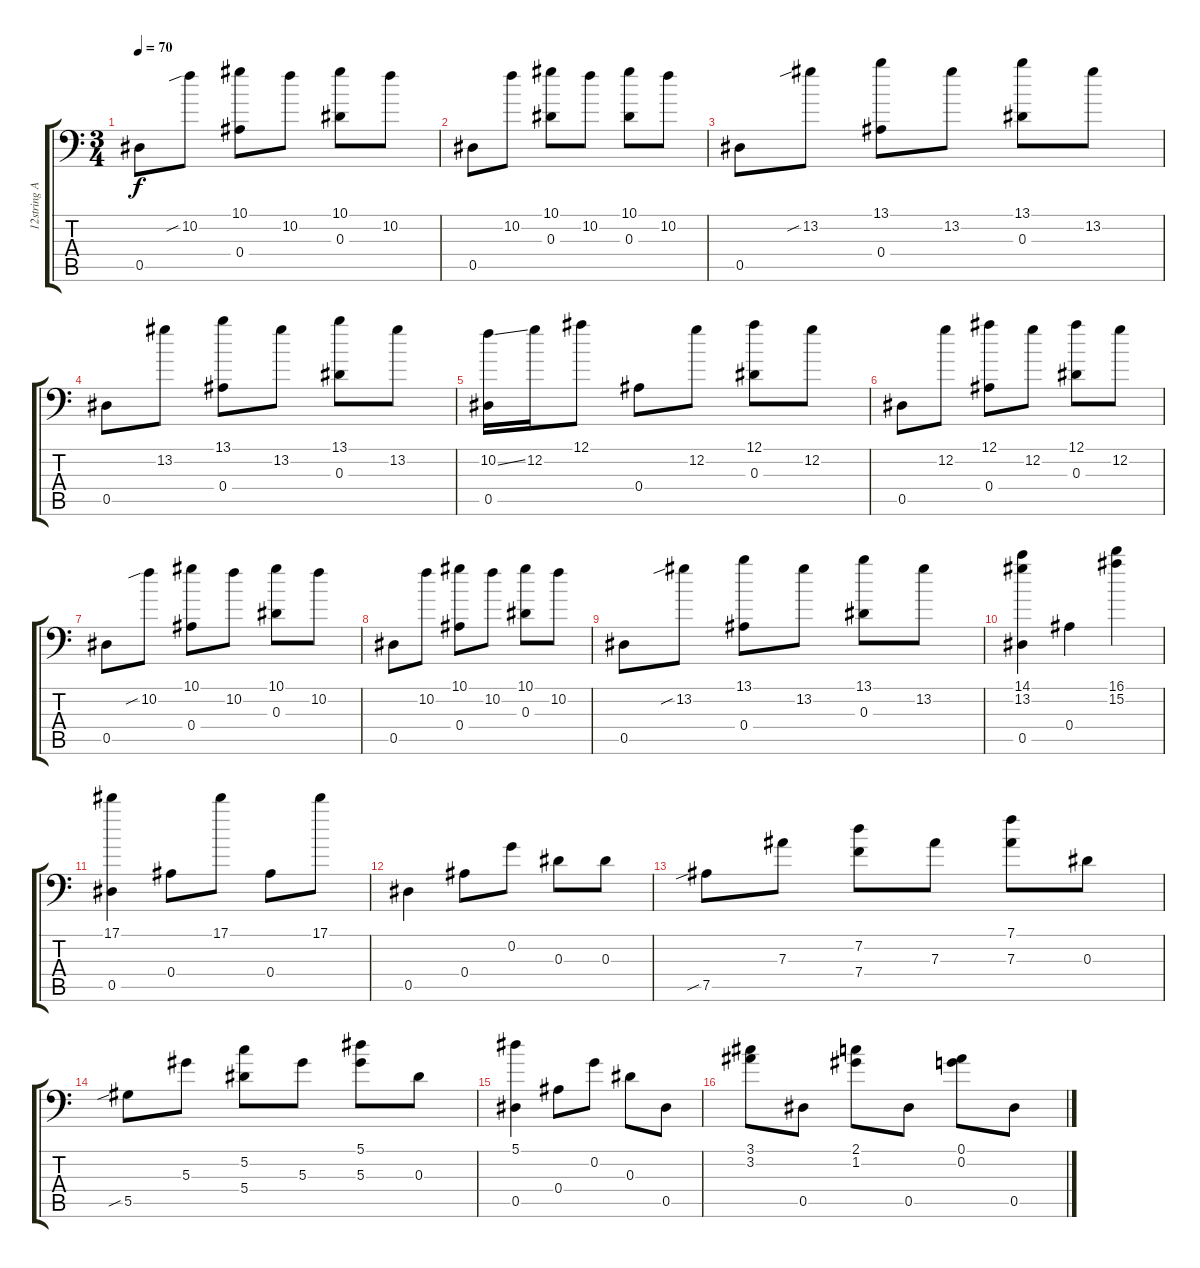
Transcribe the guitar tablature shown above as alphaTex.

\track ("12string Acoustic" "12string A") {instrument acousticguitarsteel}
\staff {score tabs}
\tuning (Bb3 G3 Eb3 Bb2 Eb2 Bb1) {hide}
\ts (3 4)
\tempo 70
\clef f4
\ks c
0.5.8{dy f} 10.2{sib}.8 (10.1 0.4).8 10.2.8 (10.1 0.3).8 10.2.8 |
0.5.8 10.2.8 (10.1 0.3).8 10.2.8 (10.1 0.3).8 10.2.8 |
0.5.8 13.2{sib}.8 (13.1 0.4).8 13.2.8 (13.1 0.3).8 13.2.8 |
0.5.8 13.2.8 (13.1 0.4).8 13.2.8 (13.1 0.3).8 13.2.8 |
(10.2{ss} 0.5).16 12.2.16 12.1.8 0.4.8 12.2.8 (12.1 0.3).8 12.2.8 |
0.5.8 12.2.8 (12.1 0.4).8 12.2.8 (12.1 0.3).8 12.2.8 |
0.5.8 10.2{sib}.8 (10.1 0.4).8 10.2.8 (10.1 0.3).8 10.2.8 |
0.5.8 10.2.8 (10.1 0.4).8 10.2.8 (10.1 0.3).8 10.2.8 |
0.5.8 13.2{sib}.8 (13.1 0.4).8 13.2.8 (13.1 0.3).8 13.2.8 |
(14.1 13.2 0.5).4 0.4.4 (16.1 15.2).4 |
(17.1 0.5).4 0.4.8 17.1.8 0.4.8 17.1.8 |
0.5.4 0.4.8 0.2.8 0.3.8 0.3.8 |
7.5{sib}.8 7.3.8 (7.2 7.4).8 7.3.8 (7.1 7.3).8 0.3.8 |
5.5{sib}.8 5.3.8 (5.2 5.4).8 5.3.8 (5.1 5.3).8 0.3.8 |
(5.1 0.5).4 0.4.8 0.2.8 0.3.8 0.5.8 |
(3.1 3.2).8 0.5.8 (2.1 1.2).8 0.5.8 (0.1 0.2).8 0.5.8
